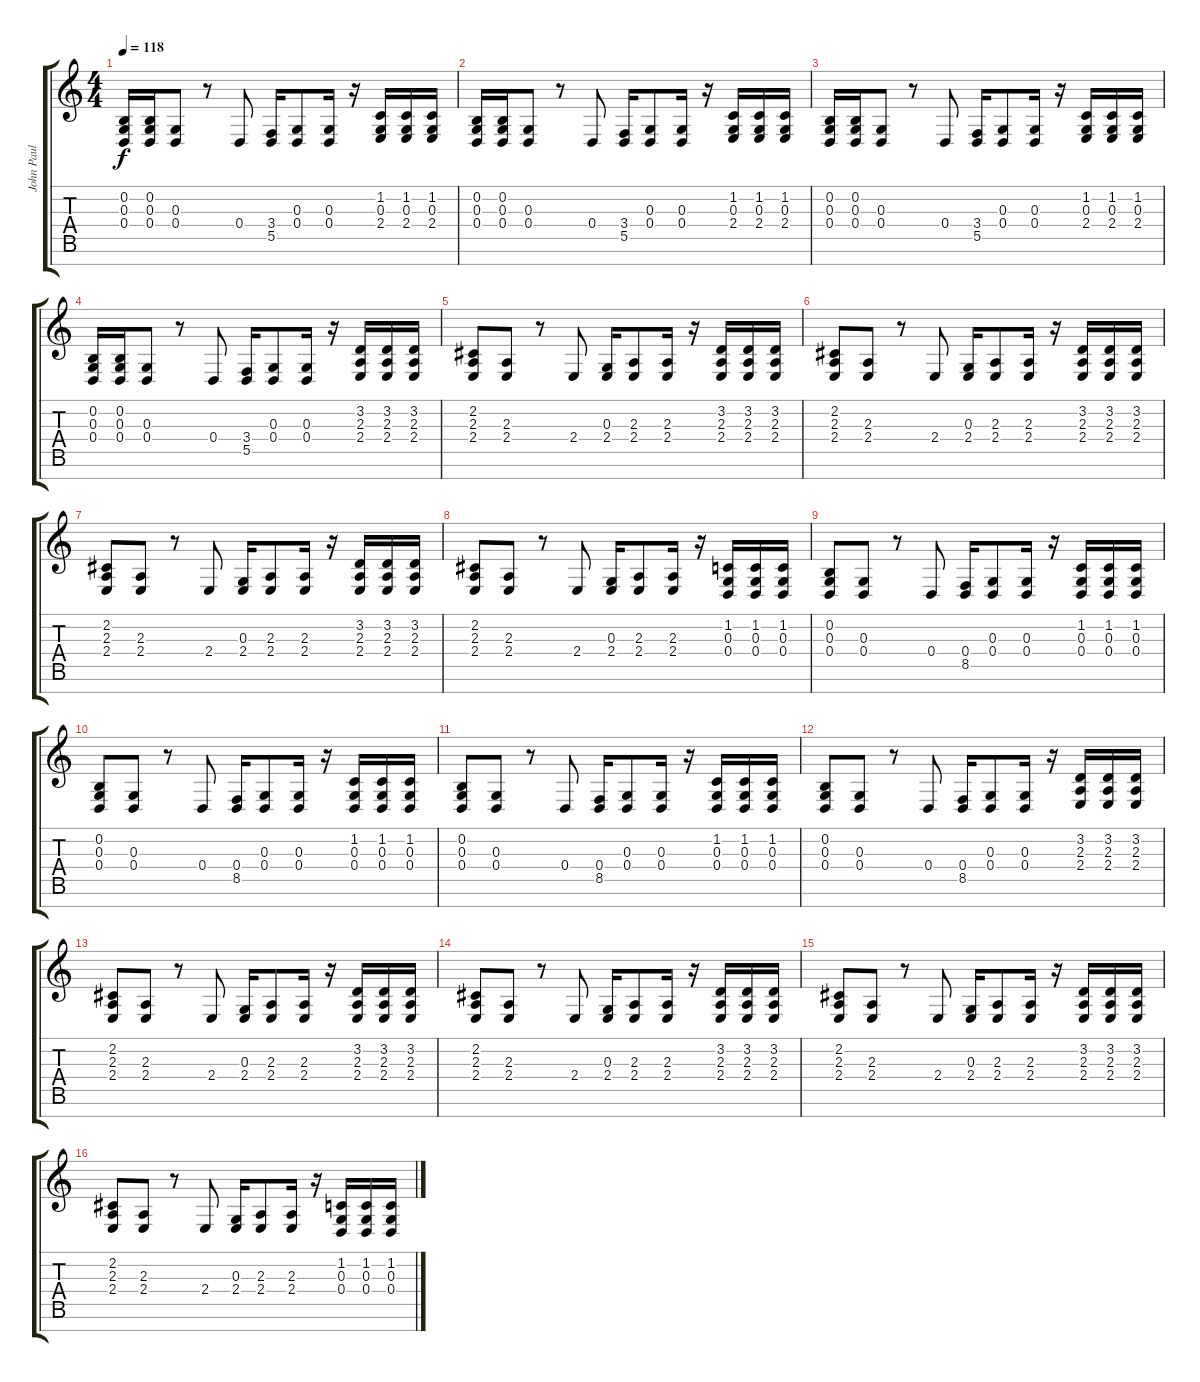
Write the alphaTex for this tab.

\track ("John Paul Jones (Orgão 2)" "John Paul ") {instrument brasssection}
\staff {score tabs}
\tuning (E4 B3 G3 D3 A2 E2 B1) {hide}
\ts (4 4)
\tempo 118
\clef g2
\ks c
(0.2 0.3 0.4).16{dy f} (0.2 0.3 0.4).16 (0.3 0.4).8 r.8 0.4.8 (3.4 5.5).16 (0.3 0.4).8 (0.3 0.4).16 r.16 (1.2 0.3 2.4).16 (1.2 0.3 2.4).16 (1.2 0.3 2.4).16 |
(0.2 0.3 0.4).16 (0.2 0.3 0.4).16 (0.3 0.4).8 r.8 0.4.8 (3.4 5.5).16 (0.3 0.4).8 (0.3 0.4).16 r.16 (1.2 0.3 2.4).16 (1.2 0.3 2.4).16 (1.2 0.3 2.4).16 |
(0.2 0.3 0.4).16 (0.2 0.3 0.4).16 (0.3 0.4).8 r.8 0.4.8 (3.4 5.5).16 (0.3 0.4).8 (0.3 0.4).16 r.16 (1.2 0.3 2.4).16 (1.2 0.3 2.4).16 (1.2 0.3 2.4).16 |
(0.2 0.3 0.4).16 (0.2 0.3 0.4).16 (0.3 0.4).8 r.8 0.4.8 (3.4 5.5).16 (0.3 0.4).8 (0.3 0.4).16 r.16 (3.2 2.3 2.4).16 (3.2 2.3 2.4).16 (3.2 2.3 2.4).16 |
(2.2 2.3 2.4).8 (2.3 2.4).8 r.8 2.4.8 (0.3 2.4).16 (2.3 2.4).8 (2.3 2.4).16 r.16 (3.2 2.3 2.4).16 (3.2 2.3 2.4).16 (3.2 2.3 2.4).16 |
(2.2 2.3 2.4).8 (2.3 2.4).8 r.8 2.4.8 (0.3 2.4).16 (2.3 2.4).8 (2.3 2.4).16 r.16 (3.2 2.3 2.4).16 (3.2 2.3 2.4).16 (3.2 2.3 2.4).16 |
(2.2 2.3 2.4).8 (2.3 2.4).8 r.8 2.4.8 (0.3 2.4).16 (2.3 2.4).8 (2.3 2.4).16 r.16 (3.2 2.3 2.4).16 (3.2 2.3 2.4).16 (3.2 2.3 2.4).16 |
(2.2 2.3 2.4).8 (2.3 2.4).8 r.8 2.4.8 (0.3 2.4).16 (2.3 2.4).8 (2.3 2.4).16 r.16 (1.2 0.3 0.4).16 (1.2 0.3 0.4).16 (1.2 0.3 0.4).16 |
(0.2 0.3 0.4).8 (0.3 0.4).8 r.8 0.4.8 (0.4 8.5).16 (0.3 0.4).8 (0.3 0.4).16 r.16 (1.2 0.3 0.4).16 (1.2 0.3 0.4).16 (1.2 0.3 0.4).16 |
(0.2 0.3 0.4).8 (0.3 0.4).8 r.8 0.4.8 (0.4 8.5).16 (0.3 0.4).8 (0.3 0.4).16 r.16 (1.2 0.3 0.4).16 (1.2 0.3 0.4).16 (1.2 0.3 0.4).16 |
(0.2 0.3 0.4).8 (0.3 0.4).8 r.8 0.4.8 (0.4 8.5).16 (0.3 0.4).8 (0.3 0.4).16 r.16 (1.2 0.3 0.4).16 (1.2 0.3 0.4).16 (1.2 0.3 0.4).16 |
(0.2 0.3 0.4).8 (0.3 0.4).8 r.8 0.4.8 (0.4 8.5).16 (0.3 0.4).8 (0.3 0.4).16 r.16 (3.2 2.3 2.4).16 (3.2 2.3 2.4).16 (3.2 2.3 2.4).16 |
(2.2 2.3 2.4).8 (2.3 2.4).8 r.8 2.4.8 (0.3 2.4).16 (2.3 2.4).8 (2.3 2.4).16 r.16 (3.2 2.3 2.4).16 (3.2 2.3 2.4).16 (3.2 2.3 2.4).16 |
(2.2 2.3 2.4).8 (2.3 2.4).8 r.8 2.4.8 (0.3 2.4).16 (2.3 2.4).8 (2.3 2.4).16 r.16 (3.2 2.3 2.4).16 (3.2 2.3 2.4).16 (3.2 2.3 2.4).16 |
(2.2 2.3 2.4).8 (2.3 2.4).8 r.8 2.4.8 (0.3 2.4).16 (2.3 2.4).8 (2.3 2.4).16 r.16 (3.2 2.3 2.4).16 (3.2 2.3 2.4).16 (3.2 2.3 2.4).16 |
(2.2 2.3 2.4).8 (2.3 2.4).8 r.8 2.4.8 (0.3 2.4).16 (2.3 2.4).8 (2.3 2.4).16 r.16 (1.2 0.3 0.4).16 (1.2 0.3 0.4).16 (1.2 0.3 0.4).16
